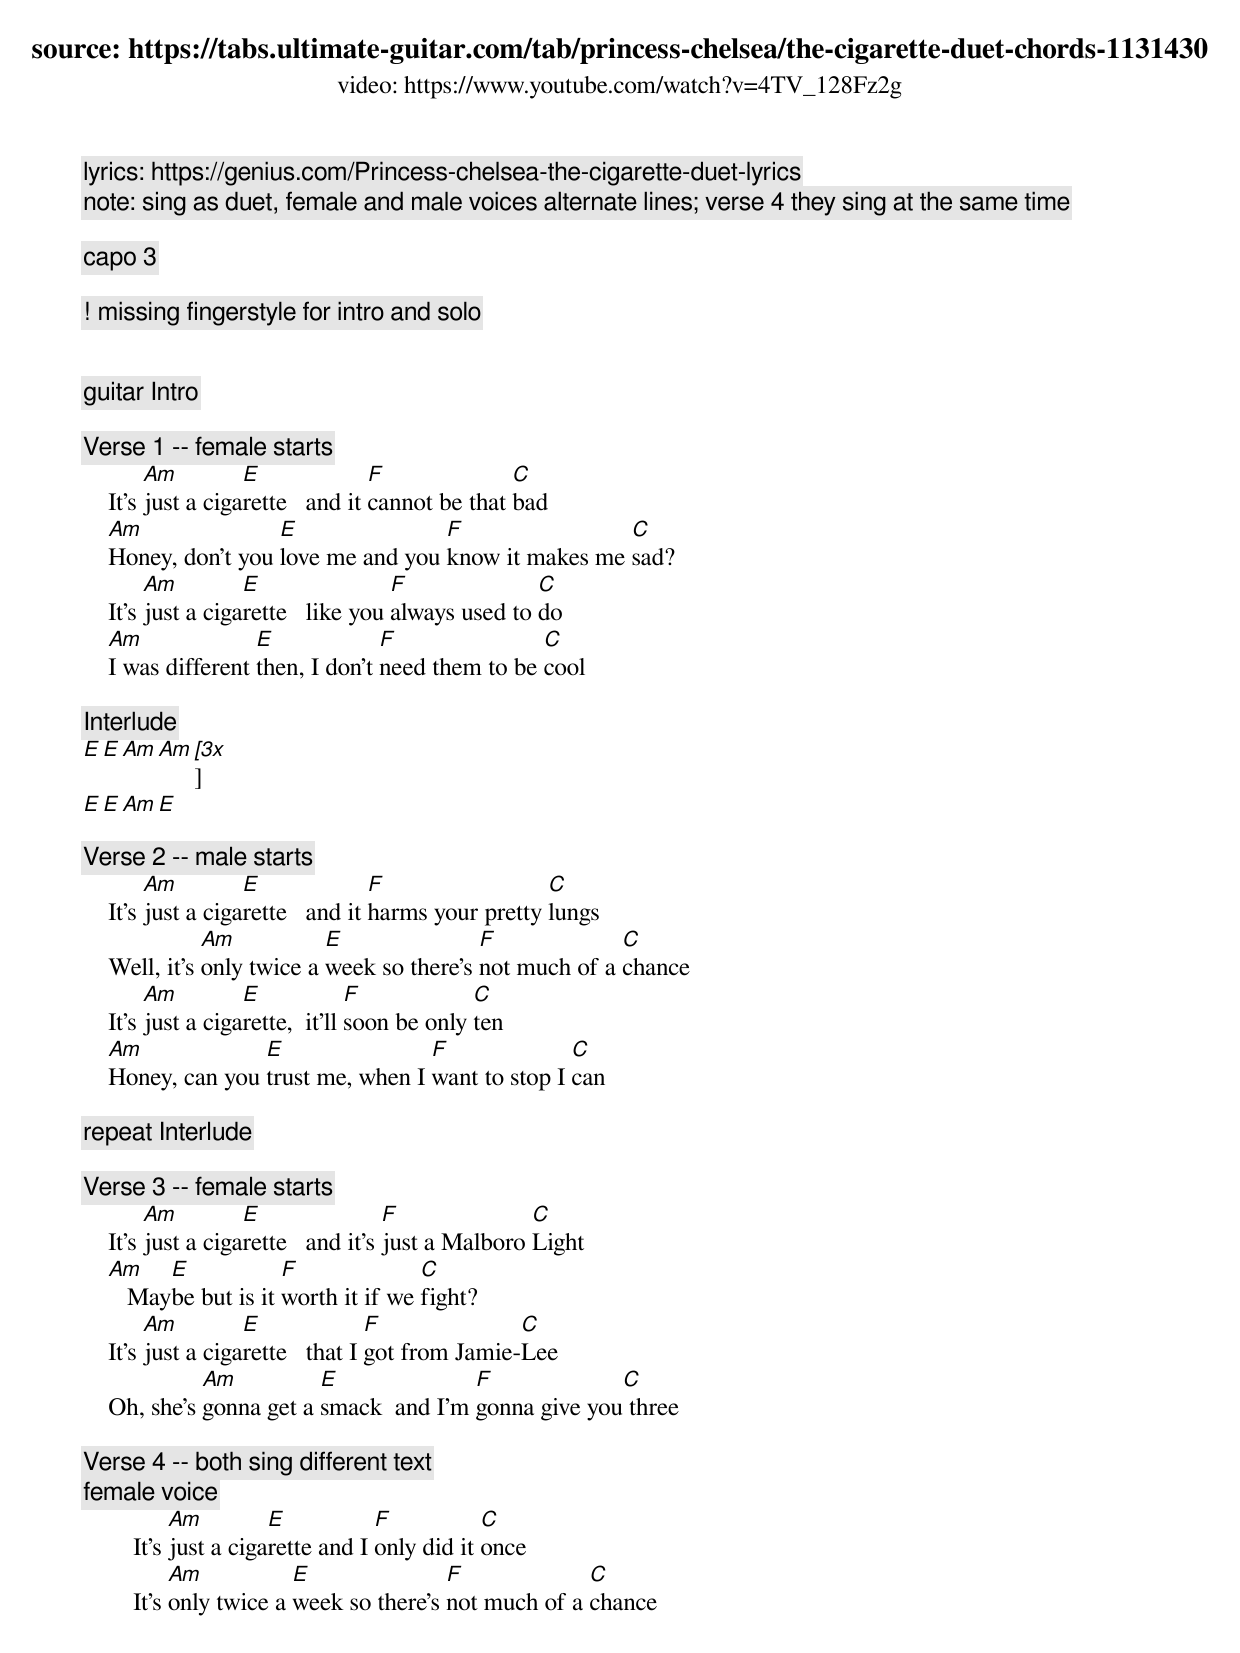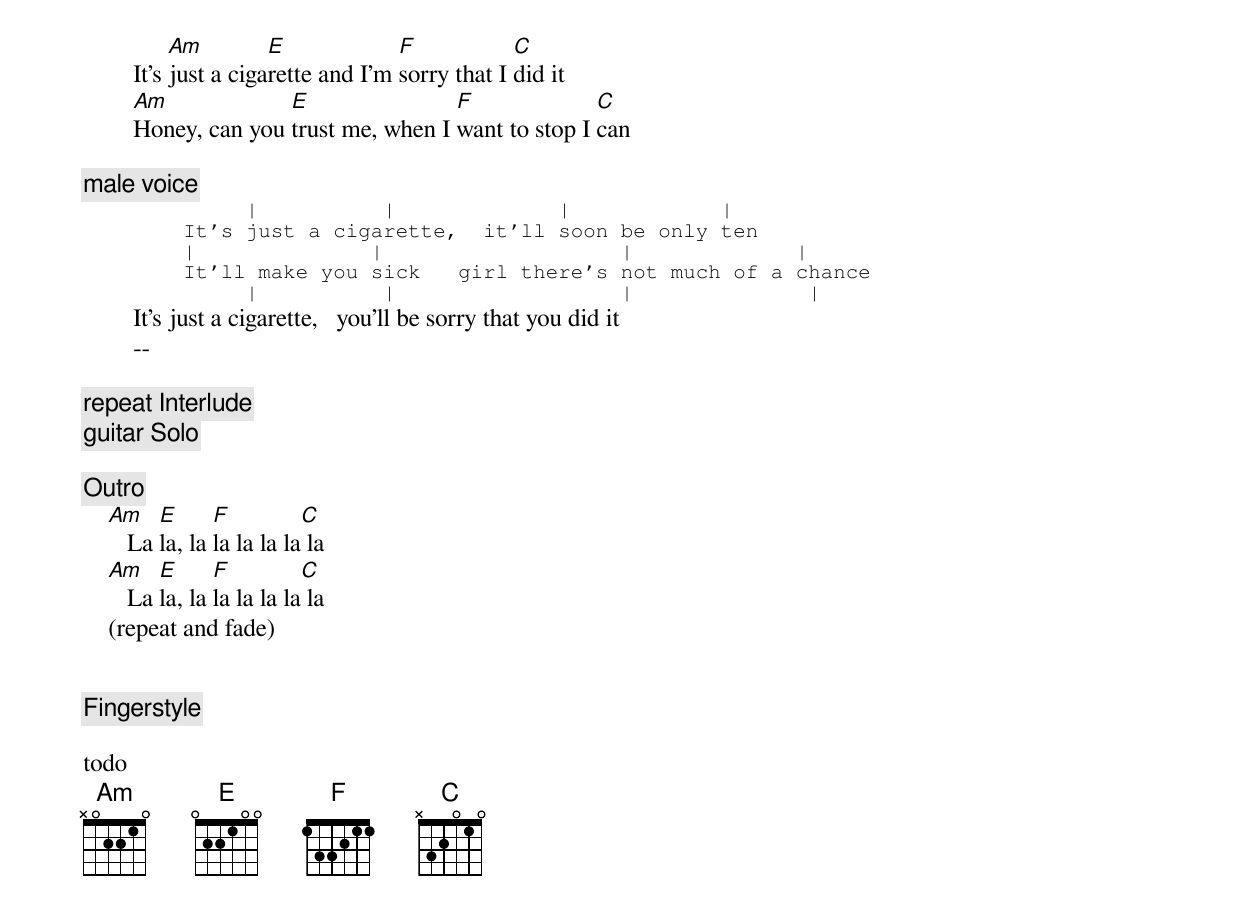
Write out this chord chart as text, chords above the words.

source: https://tabs.ultimate-guitar.com/tab/princess-chelsea/the-cigarette-duet-chords-1131430
video: https://www.youtube.com/watch?v=4TV_128Fz2g
lyrics: https://genius.com/Princess-chelsea-the-cigarette-duet-lyrics
note: sing as duet, female and male voices alternate lines; verse 4 they sing at the same time

capo 3

! missing fingerstyle for intro and solo


[guitar Intro]

[Verse 1 -- female starts]
         Am         E              F              C
    It's just a cigarette   and it cannot be that bad
    Am               E               F                C
    Honey, don't you love me and you know it makes me sad?
         Am         E                F              C
    It's just a cigarette   like you always used to do
    Am              E             F               C
    I was different then, I don't need them to be cool

[Interlude]
    E E Am Am  [3x]
    E E Am E

[Verse 2 -- male starts]
         Am         E              F                 C
    It's just a cigarette   and it harms your pretty lungs
               Am           E               F             C
    Well, it's only twice a week so there's not much of a chance
         Am         E             F            C
    It's just a cigarette,  it'll soon be only ten
    Am             E                F              C
    Honey, can you trust me, when I want to stop I can

[repeat Interlude]

[Verse 3 -- female starts]
         Am         E                F              C
    It's just a cigarette   and it's just a Malboro Light
    Am    E            F              C
       Maybe but is it worth it if we fight?
         Am         E              F              C
    It's just a cigarette   that I got from Jamie-Lee
              Am          E              F             C
    Oh, she's gonna get a smack  and I'm gonna give you three

[Verse 4 -- both sing different text]
    [female voice]
             Am         E           F           C
        It's just a cigarette and I only did it once
             Am           E               F             C
        It's only twice a week so there's not much of a chance
             Am         E             F            C
        It's just a cigarette and I'm sorry that I did it
        Am             E                F              C
        Honey, can you trust me, when I want to stop I can

    [male voice]
             |          |             |            |
        It's just a cigarette,  it'll soon be only ten
        |              |                   |             |
        It'll make you sick   girl there's not much of a chance
             |          |                  |              |
        It's just a cigarette,   you'll be sorry that you did it
        --

[repeat Interlude]
[guitar Solo]

[Outro]
    Am    E      F          C
       La la, la la la la la la
    Am    E      F          C
       La la, la la la la la la
    (repeat and fade)


[Fingerstyle]

todo
